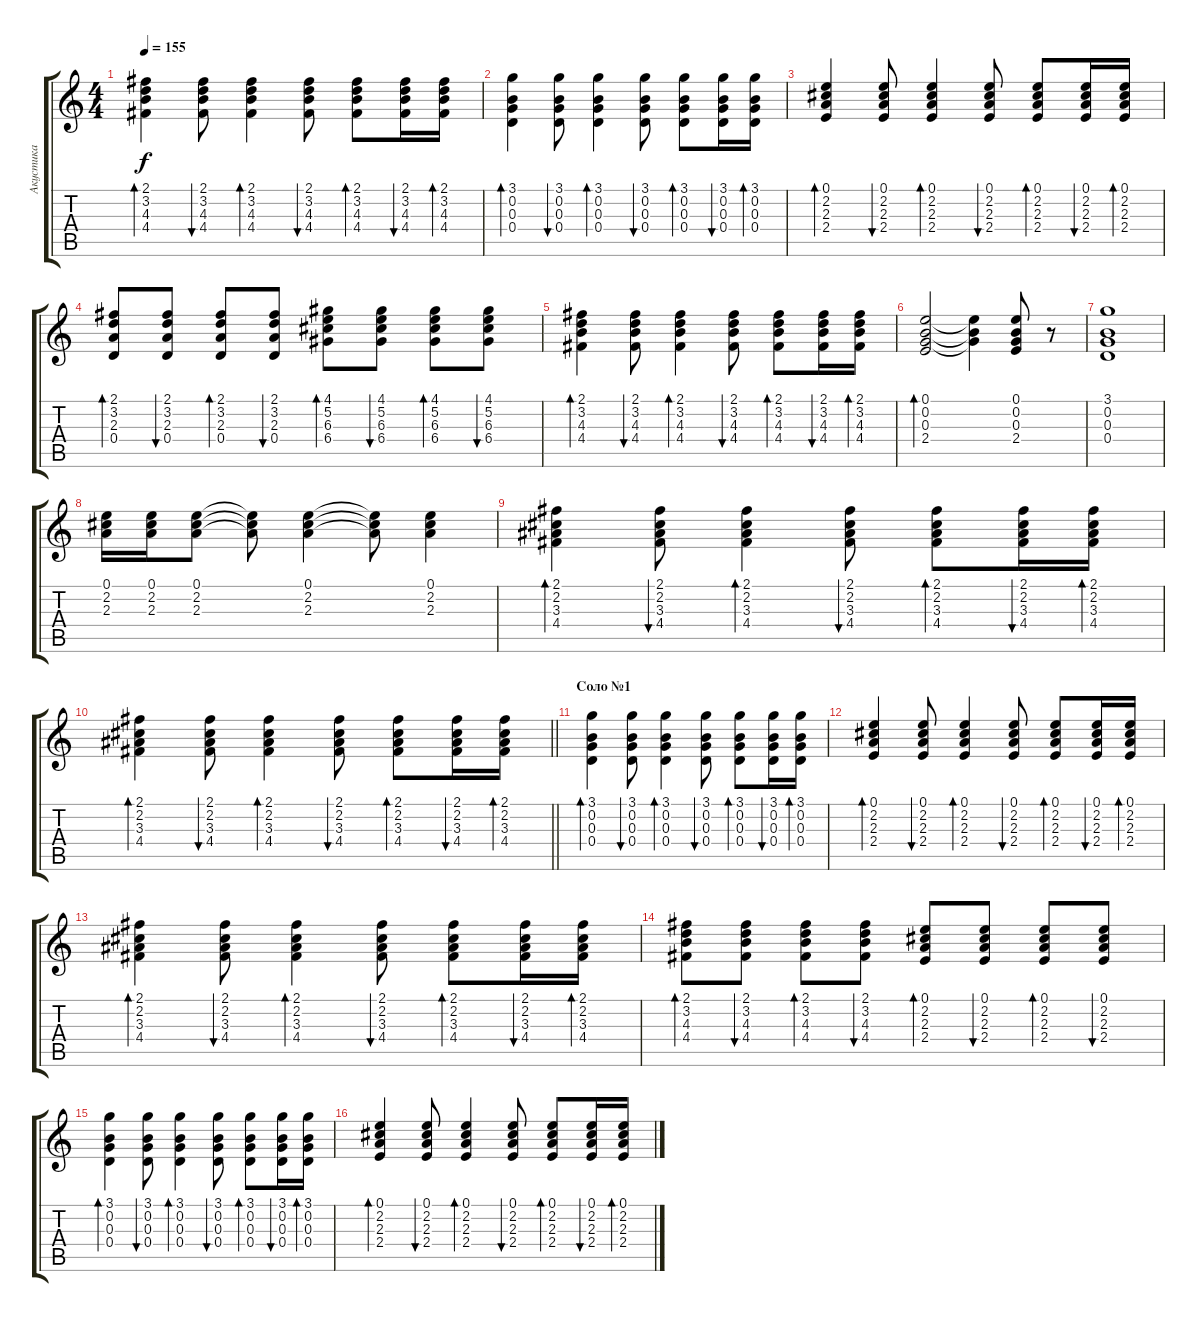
\track ("Акустика" "Акустика") {instrument acousticguitarsteel}
\staff {score tabs}
\tuning (E4 B3 G3 D3 A2 E2) {hide}
\ts (4 4)
\tempo 155
\clef g2
\ks c
(2.1 3.2 4.3 4.4).4{bd 60 dy f} (2.1 3.2 4.3 4.4).8{bu 60} (2.1 3.2 4.3 4.4).4{bd 60} (2.1 3.2 4.3 4.4).8{bu 60} (2.1 3.2 4.3 4.4).8{bd 60} (2.1 3.2 4.3 4.4).16{bu 60} (2.1 3.2 4.3 4.4).16{bd 60} |
(3.1 0.2 0.3 0.4).4{bd 60} (3.1 0.2 0.3 0.4).8{bu 60} (3.1 0.2 0.3 0.4).4{bd 60} (3.1 0.2 0.3 0.4).8{bu 60} (3.1 0.2 0.3 0.4).8{bd 60} (3.1 0.2 0.3 0.4).16{bu 60} (3.1 0.2 0.3 0.4).16{bd 60} |
(0.1 2.2 2.3 2.4).4{bd 60} (0.1 2.2 2.3 2.4).8{bu 60} (0.1 2.2 2.3 2.4).4{bd 60} (0.1 2.2 2.3 2.4).8{bu 60} (0.1 2.2 2.3 2.4).8{bd 60} (0.1 2.2 2.3 2.4).16{bu 60} (0.1 2.2 2.3 2.4).16{bd 60} |
(2.1 3.2 2.3 0.4).8{bd 60} (2.1 3.2 2.3 0.4).8{bu 60} (2.1 3.2 2.3 0.4).8{bd 60} (2.1 3.2 2.3 0.4).8{bu 60} (4.1 5.2 6.3 6.4).8{bd 60} (4.1 5.2 6.3 6.4).8{bu 60} (4.1 5.2 6.3 6.4).8{bd 60} (4.1 5.2 6.3 6.4).8{bu 60} |
(2.1 3.2 4.3 4.4).4{bd 60} (2.1 3.2 4.3 4.4).8{bu 60} (2.1 3.2 4.3 4.4).4{bd 60} (2.1 3.2 4.3 4.4).8{bu 60} (2.1 3.2 4.3 4.4).8{bd 60} (2.1 3.2 4.3 4.4).16{bu 60} (2.1 3.2 4.3 4.4).16{bd 60} |
(0.1 0.2 0.3 2.4).2{bd 120} (0.1{t} 0.2{t} 0.3{t}).4 (0.1 0.2 0.3 2.4).8 r.8 |
(3.1 0.2 0.3 0.4).1 |
(0.1 2.2 2.3).16 (0.1 2.2 2.3).16 (0.1 2.2 2.3).8 (0.1{t} 2.2{t} 2.3{t}).8 (0.1 2.2 2.3).4 (0.1{t} 2.2{t} 2.3{t}).8 (0.1 2.2 2.3).4 |
(2.1 2.2 3.3 4.4).4{bd 60} (2.1 2.2 3.3 4.4).8{bu 60} (2.1 2.2 3.3 4.4).4{bd 60} (2.1 2.2 3.3 4.4).8{bu 60} (2.1 2.2 3.3 4.4).8{bd 60} (2.1 2.2 3.3 4.4).16{bu 60} (2.1 2.2 3.3 4.4).16{bd 60} |
\barLineRight lightlight
(2.1 2.2 3.3 4.4).4{bd 60} (2.1 2.2 3.3 4.4).8{bu 60} (2.1 2.2 3.3 4.4).4{bd 60} (2.1 2.2 3.3 4.4).8{bu 60} (2.1 2.2 3.3 4.4).8{bd 60} (2.1 2.2 3.3 4.4).16{bu 60} (2.1 2.2 3.3 4.4).16{bd 60} |
\section ("" "Соло №1")
(3.1 0.2 0.3 0.4).4{bd 60} (3.1 0.2 0.3 0.4).8{bu 60} (3.1 0.2 0.3 0.4).4{bd 60} (3.1 0.2 0.3 0.4).8{bu 60} (3.1 0.2 0.3 0.4).8{bd 60} (3.1 0.2 0.3 0.4).16{bu 60} (3.1 0.2 0.3 0.4).16{bd 60} |
(0.1 2.2 2.3 2.4).4{bd 60} (0.1 2.2 2.3 2.4).8{bu 60} (0.1 2.2 2.3 2.4).4{bd 60} (0.1 2.2 2.3 2.4).8{bu 60} (0.1 2.2 2.3 2.4).8{bd 60} (0.1 2.2 2.3 2.4).16{bu 60} (0.1 2.2 2.3 2.4).16{bd 60} |
(2.1 2.2 3.3 4.4).4{bd 60} (2.1 2.2 3.3 4.4).8{bu 60} (2.1 2.2 3.3 4.4).4{bd 60} (2.1 2.2 3.3 4.4).8{bu 60} (2.1 2.2 3.3 4.4).8{bd 60} (2.1 2.2 3.3 4.4).16{bu 60} (2.1 2.2 3.3 4.4).16{bd 60} |
(2.1 3.2 4.3 4.4).8{bd 60} (2.1 3.2 4.3 4.4).8{bu 60} (2.1 3.2 4.3 4.4).8{bd 60} (2.1 3.2 4.3 4.4).8{bu 60} (0.1 2.2 2.3 2.4).8{bd 60} (0.1 2.2 2.3 2.4).8{bu 60} (0.1 2.2 2.3 2.4).8{bd 60} (0.1 2.2 2.3 2.4).8{bu 60} |
(3.1 0.2 0.3 0.4).4{bd 60} (3.1 0.2 0.3 0.4).8{bu 60} (3.1 0.2 0.3 0.4).4{bd 60} (3.1 0.2 0.3 0.4).8{bu 60} (3.1 0.2 0.3 0.4).8{bd 60} (3.1 0.2 0.3 0.4).16{bu 60} (3.1 0.2 0.3 0.4).16{bd 60} |
(0.1 2.2 2.3 2.4).4{bd 60} (0.1 2.2 2.3 2.4).8{bu 60} (0.1 2.2 2.3 2.4).4{bd 60} (0.1 2.2 2.3 2.4).8{bu 60} (0.1 2.2 2.3 2.4).8{bd 60} (0.1 2.2 2.3 2.4).16{bu 60} (0.1 2.2 2.3 2.4).16{bd 60}
